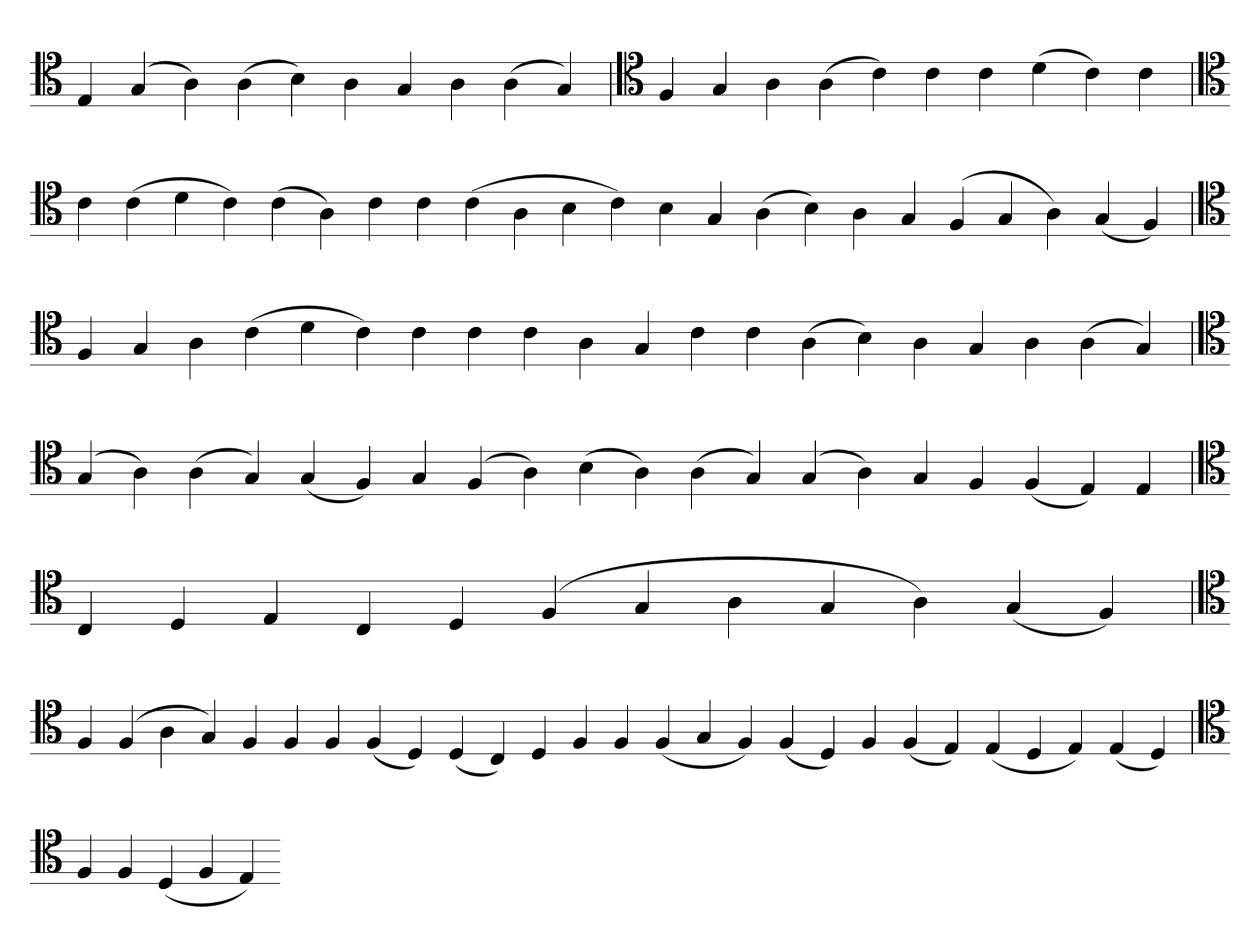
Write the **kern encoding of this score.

**kern
*part1
*staff1
*clefC4
=
4E
(4G
4A)
(4A
4B)
4A
4G
4A
(4A
4G)
='
*clefC4
4F
4G
4A
(4A
4c)
4c
4c
(4d
4c)
4c
=`
*clefC4
4c
(4c
4d
4c)
(4c
4A)
4c
4c
(4c
4A
4B
4c)
4B
4G
(4A
4B)
4A
4G
(4F
4G
4A)
(4G
4F)
=
*clefC4
4F
4G
4A
(4c
4d
4c)
4c
4c
4c
4A
4G
4c
4c
(4A
4B)
4A
4G
4A
(4A
4G)
='
*clefC4
(4G
4A)
(4A
4G)
(4G
4F)
4G
(4F
4A)
(4B
4A)
(4A
4G)
(4G
4A)
4G
4F
(4F
4E)
4E
='
*clefC4
4C
4D
4E
4C
4D
(4F
4G
4A
4G
4A)
(4G
4F)
='
*clefC4
4F
(4F
4A
4G)
4F
4F
4F
(4F
4D)
(4D
4C)
4D
4F
4F
(4F
4G
4F)
(4F
4D)
4F
(4F
4E)
(4E
4D
4E)
(4E
4D)
=
*clefC4
4F
4F
(4D
4F
4E)
=-
*-
